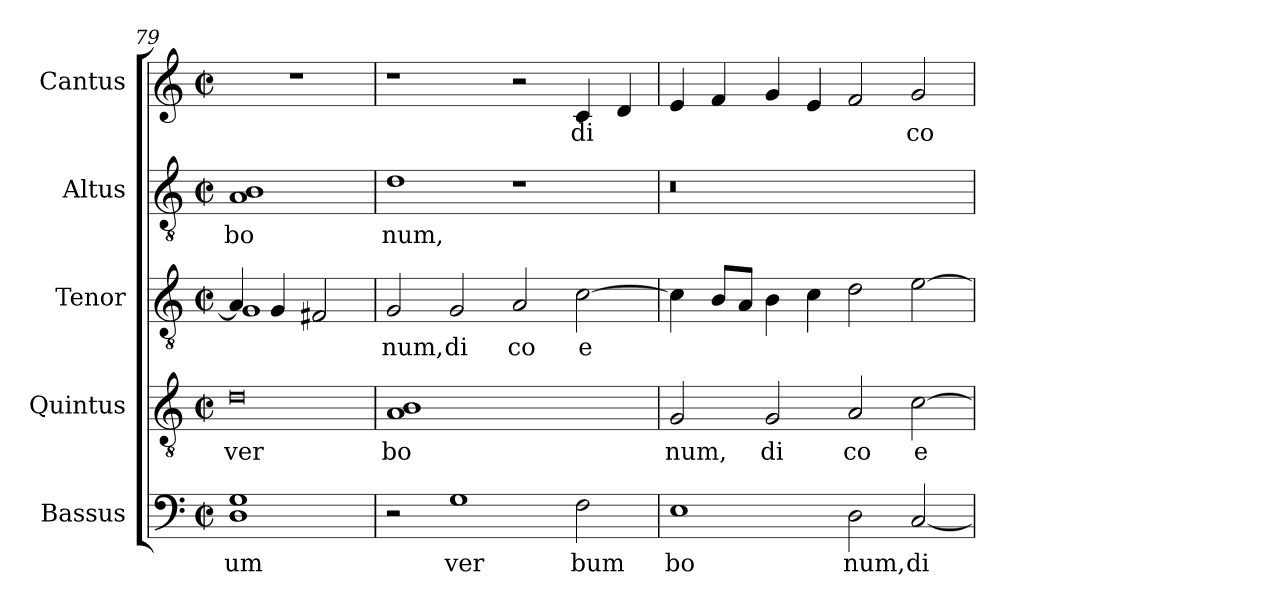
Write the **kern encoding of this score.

**kern	**text	**kern	**text	**kern	**text	**kern	**text	**kern	**text
*part5	*part5	*part4	*part4	*part3	*part3	*part2	*part2	*part1	*part1
*staff5	*staff5	*staff4	*staff4	*staff3	*staff3	*staff2	*staff2	*staff1	*staff1
*I"Bassus	*	*I"Quintus	*	*I"Tenor	*	*I"Altus	*	*I"Cantus	*
!!LO:LB:g=z
*clefF4	*	*clefGv2	*	*clefGv2	*	*clefGv2	*	*clefG2	*
*	*	*	*	*k[]	*	*	*	*k[]	*
*	*	*	*	*C:	*	*	*	*C:	*
*M2/2	*	*M2/2	*	*M2/2	*	*M2/2	*	*M2/2	*
*met(c|)	*	*met(c|)	*	*met(c|)	*	*met(c|)	*	*met(c|)	*
=79	=79	=79	=79	=79	=79	=79	=79	=79	=79
!	!LO:LY:b:cj	!LO:N:vis=0	!LO:LY:b:cj	!	!	!	!LO:LY:b:cj	!	!
*	*	*	*	*^	*	*	*	*	*
1G 1D	um	1d	ver	4A/]	1G	.	1B 1A	bo	1r	.
.	.	.	.	4G/	.	.	.	.	.	.
.	.	.	.	2F#X/	.	.	.	.	.	.
*	*	*	*	*v	*v	*	*	*	*	*
=80	=80	=80	=80	=80	=80	=80	=80	=80	=80
!	!	!	!LO:LY:b:cj	!	!LO:LY:b:cj	!	!LO:LY:b:cj	!	!
2r	.	1B 1A	bo	2G/	num,	1d	num,	1r	.
!	!LO:LY:b:cj	!	!	!	!LO:LY:b:cj	!	!	!	!
1G	ver	.	.	2G/	di	.	.	.	.
!	!	!	!	!	!LO:LY:b:cj	!	!	!	!
.	.	1ryy	.	2A/	co	1r	.	2r	.
!	!LO:LY:b:cj	!	!	!	!LO:LY:b:cj	!	!	!	!LO:LY:b:cj
2F\	bum	.	.	[>2c\	e	.	.	4c/	di
.	.	.	.	.	.	.	.	4d/	.
=81	=81	=81	=81	=81	=81	=81	=81	=81	=81
!	!LO:LY:b:cj	!	!LO:LY:b:cj	!	!	!	!	!	!
1E	bo	2G/	num,	4c\]	.	0r	.	4e/	.
.	.	.	.	8B/L	.	.	.	4f/	.
.	.	.	.	8A/J	.	.	.	.	.
!	!	!	!LO:LY:b:cj	!	!	!	!	!	!
.	.	2G/	di	4B\	.	.	.	4g/	.
.	.	.	.	4c\	.	.	.	4e/	.
!	!LO:LY:b:cj	!	!LO:LY:b:cj	!	!	!	!	!	!
2D\	num,	2A/	co	2d\	.	.	.	2f/	.
!	!LO:LY:b:cj	!	!LO:LY:b:cj	!	!	!	!	!	!LO:LY:b:cj
[<2C/	di	[>2c\	e	[>2e\	.	.	.	2g/	co
=	=	=	=	=	=	=	=	=	=
*-	*-	*-	*-	*-	*-	*-	*-	*-	*-
